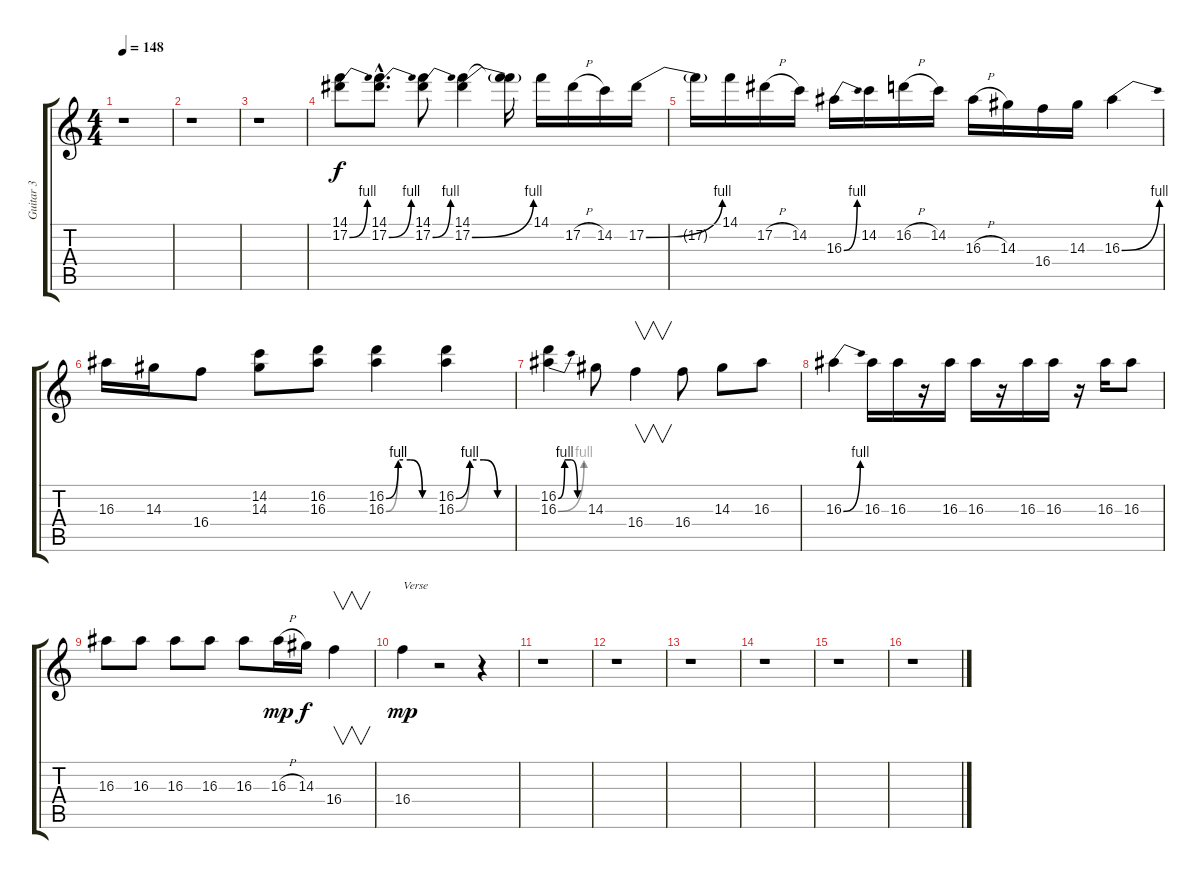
\track ("Guitar 3" "Guitar 3") {instrument distortionguitar}
\staff {score tabs}
\tuning (Eb4 Bb3 Gb3 Db3 Ab2 Eb2) {hide}
\ts (4 4)
\tempo 148
\clef g2
\ks c
r.1{dy f instrument distortionguitar} |
r.1 |
r.1 |
(14.1 17.2{be (bend 0 0 60 4)}).8 (14.1{hac} 17.2{be (bend 0 0 60 4) hac}).8{d} (14.1 17.2{be (bend 0 0 60 4)}).8 (14.1 17.2{be (bend 0 0 60 4)}).4 (14.1{t} 17.2{t}).16 14.1.16 17.2{h}.16 14.2.16 17.2{be (bend 0 0 60 4)}.16 |
17.2{t}.16 14.1.16 17.2{h}.16 14.2.16 16.3{be (bend 0 0 60 4)}.16 14.2.16 16.2{h}.16 14.2.16 16.3{h}.16 14.3.16 16.4.16 14.3.16 16.3{be (bend 0 0 60 4)}.4 |
16.3.16 14.3.16 16.4.8 (14.2 14.3).8 (16.2 16.3).8 (16.2{be (custom 0 0 15 4 30 4 45 0 60 0)} 16.3{be (custom 0 0 15 4 30 4 45 0 60 0)}).4 (16.2{be (custom 0 0 15 4 30 4 45 0 60 0)} 16.3{be (custom 0 0 15 4 30 4 45 0 60 0)}).4 |
(16.2{be (custom 0 0 15 4 30 4 45 0 60 0)} 16.3{be (bend 0 0 60 4)}).4 14.3.8 16.4.4{v} 16.4.8 14.3.8 16.3.8 |
16.3{be (bend 0 0 60 4)}.4 16.3.16 16.3.16 r.16 16.3.16 16.3.16 r.16 16.3.16 16.3.16 r.16 16.3.16 16.3.8 |
16.3.8 16.3.8 16.3.8 16.3.8 16.3.8 16.3{h}.16{dy mp} 14.3.16{dy f} 16.4.4{v} |
16.4.4{txt "Verse" dy mp} r.2 r.4 |
r.1 |
r.1 |
r.1 |
r.1 |
r.1 |
r.1
